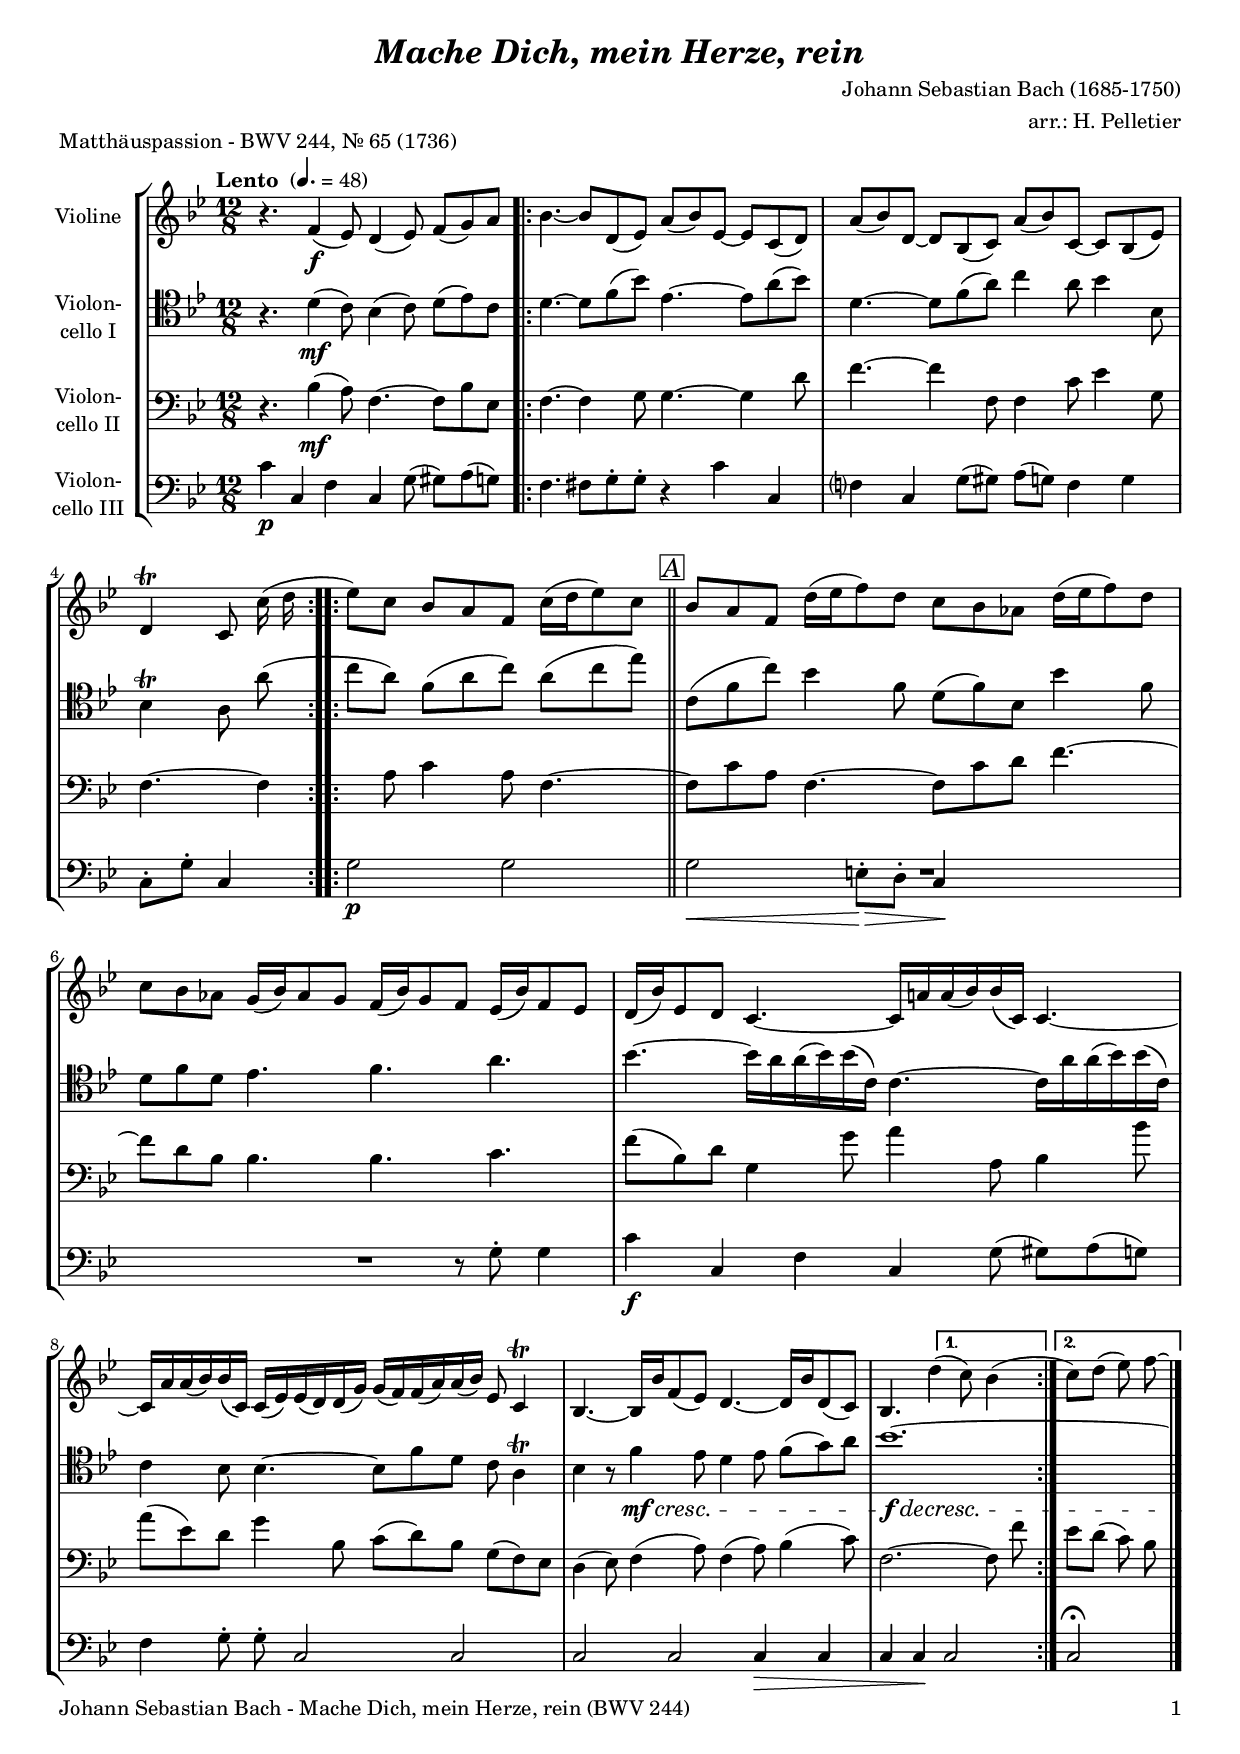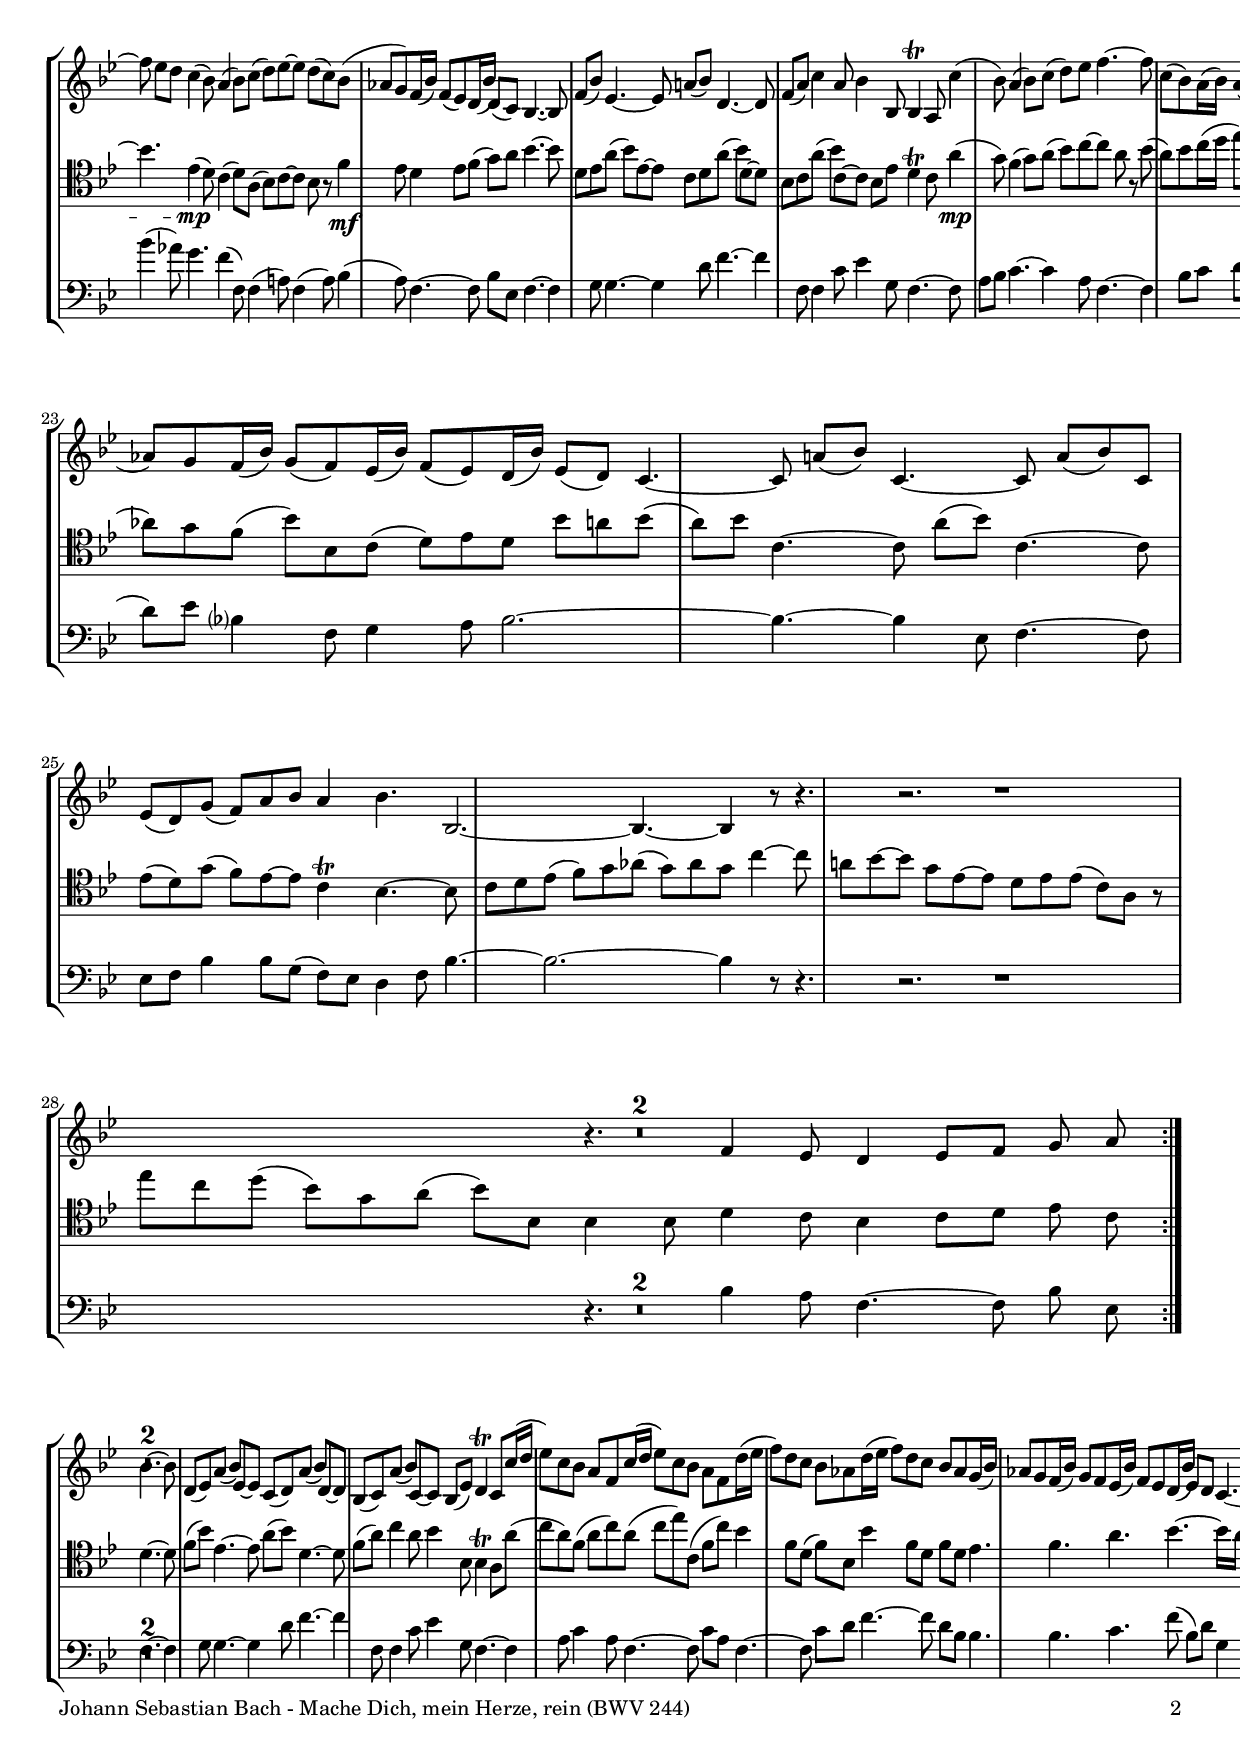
\version "2.18.2"
\include "deutsch.ly"
  
#(set-global-staff-size 18)

\header {
  title     = \markup \bold \italic "Mache Dich, mein Herze, rein"
  composer  = "Johann Sebastian Bach (1685-1750)"
  arranger  = "arr.: H. Pelletier"
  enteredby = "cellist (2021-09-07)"
  piece     = "Matthäuspassion - BWV 244, Nr. 65 (1736)"
}

voiceconsts = {
  \key b \major
  \time 12/8
  \clef "bass"
%  \numericTimeSignature
  \compressEmptyMeasures
  % Set default beaming for all staves
%  \set Timing.beamExceptions = #'()
%  \set Timing.baseMoment     = #(ly:make-moment 1 4)
%  \set Timing.beatStructure  = #'(1 1 1)
  \tempo "Lento " 4.=48
}

micl = "clarinet"
mifl = "flute"
miob = "oboe"
mifh = "french horn"
misx = "tenor sax"
mist = "string ensemble 1"
mivl = "violin"
miba = "cello"
%miba = "pizzicato strings"

boxa = { \bar "||" \mark \markup \box \italic "A" }
daca = \mark \markup \box \italic "D.C."
pizz = \markup \bold \italic "pizz."
rall = \mark \markup \box \italic "rall."
rit  = \mark \markup \box \italic "rit."

va = \relative c' {
  \voiceconsts 
  \clef "treble"
  
  r4. f4(\f es8) d4( es8) f( g) a
  \repeat volta 2 {
    b4.~ b8 d,( es) a( b) es,~ es c( d)
    a'( b) d,~ d b( c) a'( b) c,~ c b( es)

    d4\trill c8 c'16( d es8) c
    b a f c'16( d es8) c \boxa
    b a f d'16( es f8) d c b as d16( es f8) d

    c b as g16( b) as8 g f16( b) g8 f es16( b') f8 es
    d16( b') es,8 d c4.~ c16 a'! a( b) b( c,) c4.~

    c16 a' a( b) b( c,) c( es) es( d) d( g) g( f) f( a) a( b) es,8 c4\trill
    b4.~ b16 b' f8( es) d4.~ d16 b' d,8( c) b4. d'4( c8) b4( c8) d( es) f~

    f es d c4( b8) a4( b8) c( d) es~
    es d( c) b( as g) f16( b) f8( es) d16( b') d,8( c)
    b4.~ b8 f'( b) es,4.~ es8 a!( b)

    d,4.~ d8 f( a) c4 a8 b4 b,8
    b4\trill a8 c'4( b8) a4( b8) c( d) es
    f4.~ f8 c( b) a16( b) a8( g) f16( c') f,8( es)

    d16( b') a8( g) f16( b) f8( es) d4 es8 f( g as)
    b4.~ b8 f( es) d16( as') d,8( c) b16( f') b,8 as!
    g4. es'4 f8 g4( f8) es d'( es)

    g,4.~ g8 b d f4( d8) es4( es,8)
    es4\trill f8 d'16( es f8) d c16( h) h( c d) h-. f( g) as( g) g( f)

    es( f g8) h c16( d es8) c b( a!) c es,( g) f
    d16( es f8) a b( as) g f16( b) g8( f) es16( b') f8( es)
    d16( b') es,8( d) c4.~ c8 a'!( b) c,4.~

    c8 a'( b) c, es( d) g( f) a b a4
    b4. b,2.~ b4.~
    b4 r8 r4. r2.
    R8*12
    r4. f'4 es8 d4 es8 f g a
  }

  b4.~ b8 d,( es) a( b) es,~ es c( d)
  a'( b) d,~ d b( c) a'( b) c,~ c b( es)
  d4\trill c8 c'16( d es8) c b a f c'16( d es8) c

  b a f d'16( es f8) d c b as d16( es f8) d
  c b as g16( b) as8 g f16( b) g8 f es16( b') f8 es

  d16( b') es,8 d c4.~ c16 a'! a( b) b( c,) c4.~
  c16 a' a( b) b( c,) c( es) es( d) d( g) \rit g( f) f( a) a( b) es,8 c4\trill
  b2.\fermata r \bar "|."
}

vb = \relative c' {
  \voiceconsts 
  \clef "tenor"
  
  r4. d4(\mf c8) b4( c8) d( es) c
  \repeat volta 2 {
    d4.~ d8 f( b) es,4.~ es8 a( b)
    d,4.~ d8 f( a) c4 a8 b4 b,8

    b4\trill a8 a'( c a) f( a c) a( c es) \boxa
    c,( f c') b4 f8 d( f) b, b'4 f8
    d f d es4. f a

    b~ b16 a a( b) b( c,) c4.~ c16 a' a( b) b( c,)
    c4 b8 b4.~ b8 f' d c a4\trill

    b4 r8 f'4\mf\cresc es8 d4 es8 f( g) a
    b1.~\f\decresc
    b4. es,4(\mp d8) c4( d8) a( b) c~

    c b r f'4\mf es8 d4 es8 f( g) a
    b4.~ b8 d, es a( b) es,~ es c d

    a'( b) d,~ d b c a'( b) c,~ c b es
    d4\trill c8 a'4(\mp g8) f4( g8) a( b) c~

    c a r b( a) b c16( d es8) c a( b) c
    d4. d,4 c8 b4 c8 d( es) f~

    f es r es( d) es f16( g as8) f d( es) f
    g4.~ g8 g as d( es) as,~ as f g

    d'( es) g,~ g es f d'( es) f,~ f es as
    g4\trill f8~ f d( es) f g as~ as h, d
    es4.~ es8 c( d) es4.~ es8 a,!( c)

    d( c) b? g'( as) g f( b) b, c( d) es
    d b' a! b( a) b c,4.~ c8 a'( b)

    c,4.~ c8 es( d) g( f) es~ es c4\trill
    b4.~ b8 c d es( f) g as( g) as

    g c4~ c8 a! b~ b g es~ es d es
    es( c) a r es'' c d( b) g a( b) b,

    b4 b8 d4 c8 b4 c8 d es c
  }
  d4.~ d8 f( b) es,4.~ es8 a( b)
  d,4.~ d8 f( a) c4 a8 b4 b,8

  b4\trill a8 a'( c a) f( a c) a( c es)
  c,( f c') b4 f8 d( f) b, b'4 f8
  d f d es4. f a

  b~ b16 a a( b) b( c,) c4.~ c16 a' a( b) b( c,)
  c4 b8 b4.~ \rit b8 f' d c a4\trill
  b2.\fermata r \bar "|."
}

vc = \relative c' {
  \voiceconsts 

  r4. b4(\mf a8) f4.~ f8 b es,
  \repeat volta 2 {
    f4.~ f4 g8 g4.~ g4 d'8
    f4.~ f4 f,8 f4 c'8 es4 g,8
    f4.~ f4 a8 c4 a8 f4.~ \boxa

    f8 c' a f4.~ f8 c' d f4.~
    f8 d b b4. b c
    f8( b,) d g,4 g'8 a4 a,8 b4 b'8
    a( es) d g4 b,8 c( d) b g( f) es

    d4( es8) f4( a8) f4( a8) b4( c8)
    f,2.~ f8 f' es d( c) b
    b'4( as8) g4. f4( f,8) f4( a!8)

    f4( a8) b4( a8) f4.~ f8 b es,
    f4.~ f4 g8 g4.~ g4 d'8
    f4.~ f4 f,8 f4 c'8 es4 g,8

    f4.~ f8 a b c4.~ c4 a8
    f4.~ f4 b8 c d es~ es d c
    f4.~ f8 d es f4.~ f4 d8

    b4.~ b4 es,8 f g as~ as g f
    b4.~ b4 f8 c'4.~ c4 g'8
    b4.~ b4 b,8 b4( f'8) as4( c,8)

    b4.~ b4 c8 d4( h8) h4.
    g4( f8) g4. f4( a?8) a4.
    f4 f'8 es( d) es b?4 f8 g4 a8

    b2.~ b4.~ b4 es,8
    f4.~ f8 es f b4 b8 g( f) es
    d4 f8 b4.~ b2.~
    b4 r8 r4. r2.
    R8*12

    r4. b4 a8 f4.~ f8 b es,
  }
  f4.~ f4 g8 g4.~ g4 d'8
  f4.~ f4 f,8 f4 c'8 es4 g,8
  f4.~ f4 a8 c4 a8 f4.~

  f8 c' a f4.~ f8 c' d f4.~
  f8 d b b4. b c
  f8( b,) d g,4 g'8 a4 a,8 b4 b'8

  a( es) d g4 b,8 \rit c( d) b g( f) es
  d2.\fermata r \bar "|."
}

\include "v4.ily"

music = \new StaffGroup <<
      \new Staff {
	\set Staff.midiInstrument = \mivl
	\set Staff.instrumentName = \markup \center-column { "Violine" }
	\transpose b b { \va }
      }

      \new Staff {
	\set Staff.midiInstrument = \miba
	\set Staff.instrumentName = \markup \center-column { "Violon-" "cello I" }
	\transpose b b { \vb }
      }

      \new Staff {
	\set Staff.midiInstrument = \miba
	\set Staff.instrumentName = \markup \center-column { "Violon-" "cello II" }
	\transpose b b { \vc }
      }

      \new Staff {
	\set Staff.midiInstrument = \miba
	\set Staff.instrumentName = \markup \center-column { "Violon-" "cello III" }
	\transpose b b { \vd }
      }
>>

\book {
   \paper {
    print-page-number = ##t
    print-first-page-number = ##t
    ragged-last-bottom = ##f
    oddHeaderMarkup = \markup \null
    evenHeaderMarkup = \markup \null
    oddFooterMarkup = \markup {
      \fill-line {
        \on-the-fly #print-page-number-check-first
        "Johann Sebastian Bach - Mache Dich, mein Herze, rein (BWV 244)" \fromproperty #'page:page-number-string
      }
    }
    evenFooterMarkup = \oddFooterMarkup
  } \score {
    \music
    \layout {}
  }

  \score {
    \unfoldRepeats \music

    \midi {
      \context {
        \Score
      }
    }
  }
}